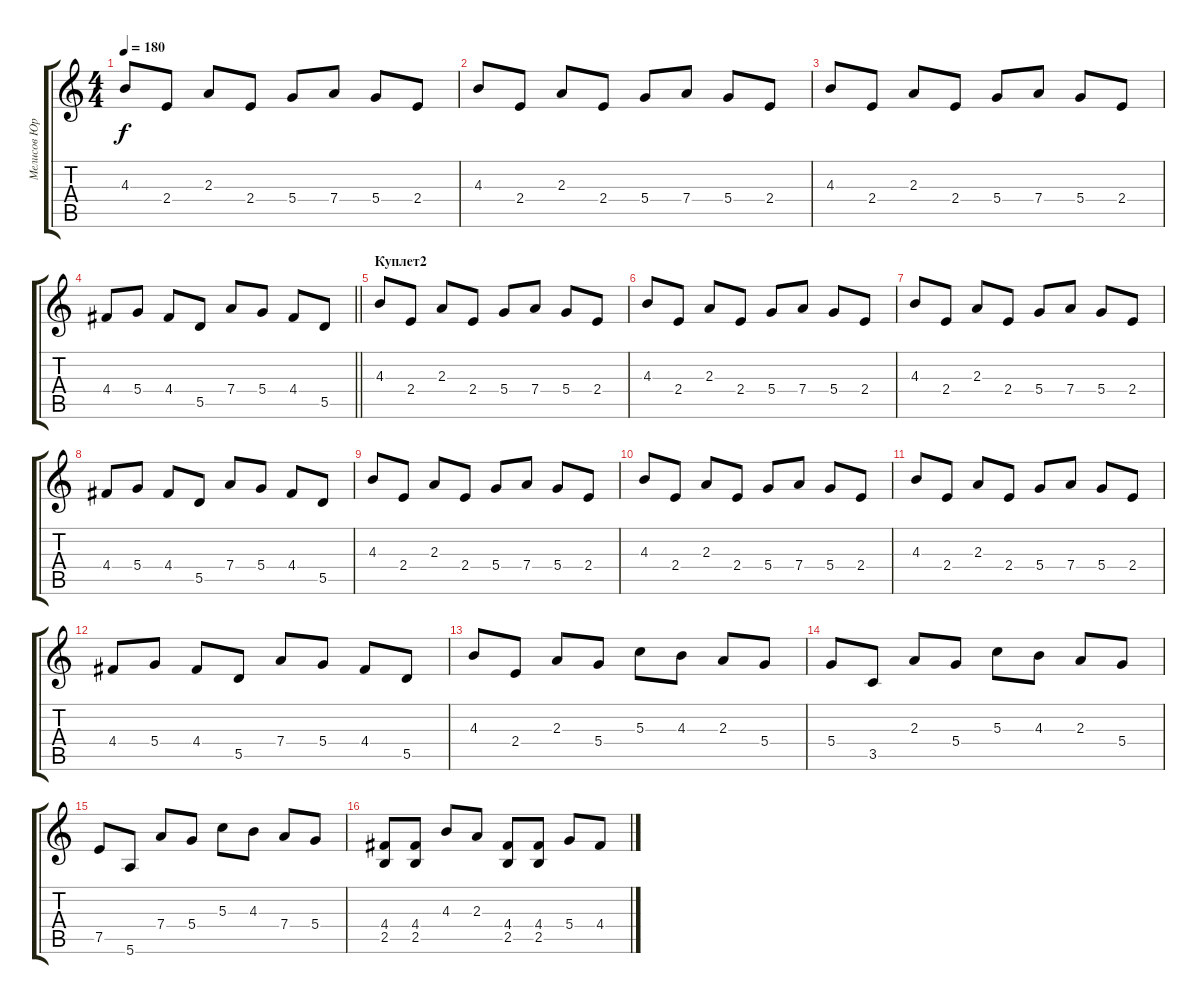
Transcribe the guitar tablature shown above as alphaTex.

\track ("Мелисов Юрий" "Мелисов Юр") {instrument overdrivenguitar}
\staff {score tabs}
\tuning (E4 B3 G3 D3 A2 E2) {hide}
\ts (4 4)
\tempo 180
\clef g2
\ks c
4.3.8{dy f} 2.4.8 2.3.8 2.4.8 5.4.8 7.4.8 5.4.8 2.4.8 |
4.3.8 2.4.8 2.3.8 2.4.8 5.4.8 7.4.8 5.4.8 2.4.8 |
4.3.8 2.4.8 2.3.8 2.4.8 5.4.8 7.4.8 5.4.8 2.4.8 |
\barLineRight lightlight
4.4.8 5.4.8 4.4.8 5.5.8 7.4.8 5.4.8 4.4.8 5.5.8 |
\section ("" "Куплет2")
4.3.8 2.4.8 2.3.8 2.4.8 5.4.8 7.4.8 5.4.8 2.4.8 |
4.3.8 2.4.8 2.3.8 2.4.8 5.4.8 7.4.8 5.4.8 2.4.8 |
4.3.8 2.4.8 2.3.8 2.4.8 5.4.8 7.4.8 5.4.8 2.4.8 |
4.4.8 5.4.8 4.4.8 5.5.8 7.4.8 5.4.8 4.4.8 5.5.8 |
4.3.8 2.4.8 2.3.8 2.4.8 5.4.8 7.4.8 5.4.8 2.4.8 |
4.3.8 2.4.8 2.3.8 2.4.8 5.4.8 7.4.8 5.4.8 2.4.8 |
4.3.8 2.4.8 2.3.8 2.4.8 5.4.8 7.4.8 5.4.8 2.4.8 |
4.4.8 5.4.8 4.4.8 5.5.8 7.4.8 5.4.8 4.4.8 5.5.8 |
4.3.8 2.4.8 2.3.8 5.4.8 5.3.8 4.3.8 2.3.8 5.4.8 |
5.4.8 3.5.8 2.3.8 5.4.8 5.3.8 4.3.8 2.3.8 5.4.8 |
7.5.8 5.6.8 7.4.8 5.4.8 5.3.8 4.3.8 7.4.8 5.4.8 |
(4.4 2.5).8 (4.4 2.5).8 4.3.8 2.3.8 (4.4 2.5).8 (4.4 2.5).8 5.4.8 4.4.8
